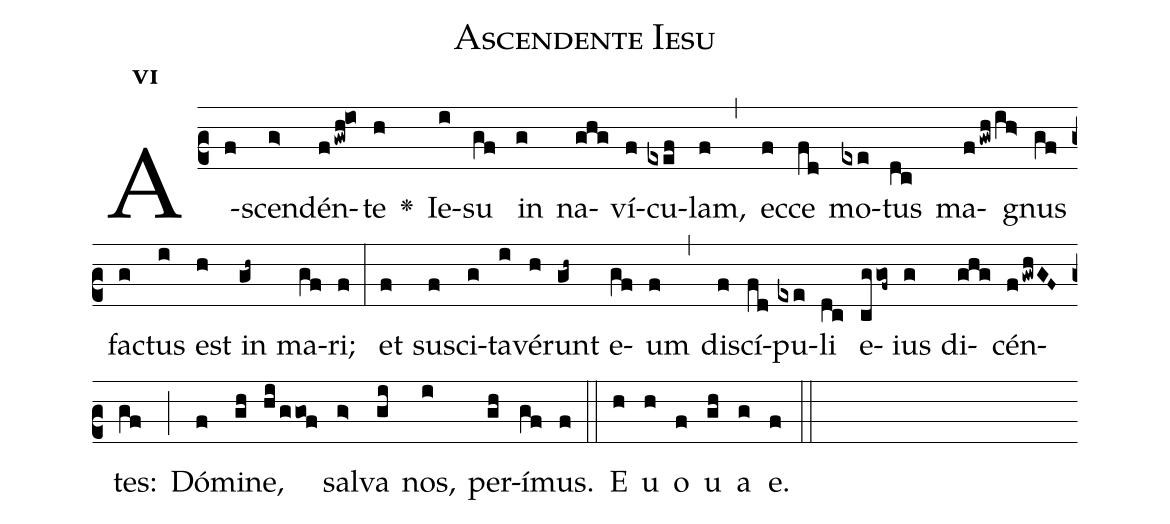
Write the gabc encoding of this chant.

name:Ascendente Iesu;
office-part:Antiphona;
mode:6;
%%
initial-style: 1;
name: Ascendente Iesu;
book: Antiphonae & Responsoria/Tomus IV, p. 102;
occasion: Dominica XII per Annum;
office-part: Laudes Ant Bb;
annotation: 6c;
centering-scheme: english;
font: OFLSortsMillGoudy;
height: 11;
width: 4.5;
%%
(c2)A(f)scen(g>)dén(fgwh!io)te(h) <v>\greheightstar</v>() Ie(i)su(gf) in(g) na(ghg)ví(f)cu(exef)lam,(f) (,) ec(f)ce(fd) mo(exe)tus(dc) ma(fgwh/ih>)gnus(gf) fa(g)ctus(i) est(h) in(gh~) ma(gf)ri;(f) (:) et(f) su(f)sci(g)ta(i)vé(h)runt(gh~) e(gf)um(f) (,) di(f)scí(fd)pu(exe)li(dc) e(cggof~)ius(g) di(ghg)cén(fgwhGF~)tes:(gf) (;) Dó(f)mi(gh)ne,(hi/ggof) sal(g>)va(gi) nos,(i) per(gh)í(gf)mus.(f) (::) E(h) u(h) o(f) u(gh) a(g) e.(f) (::)
